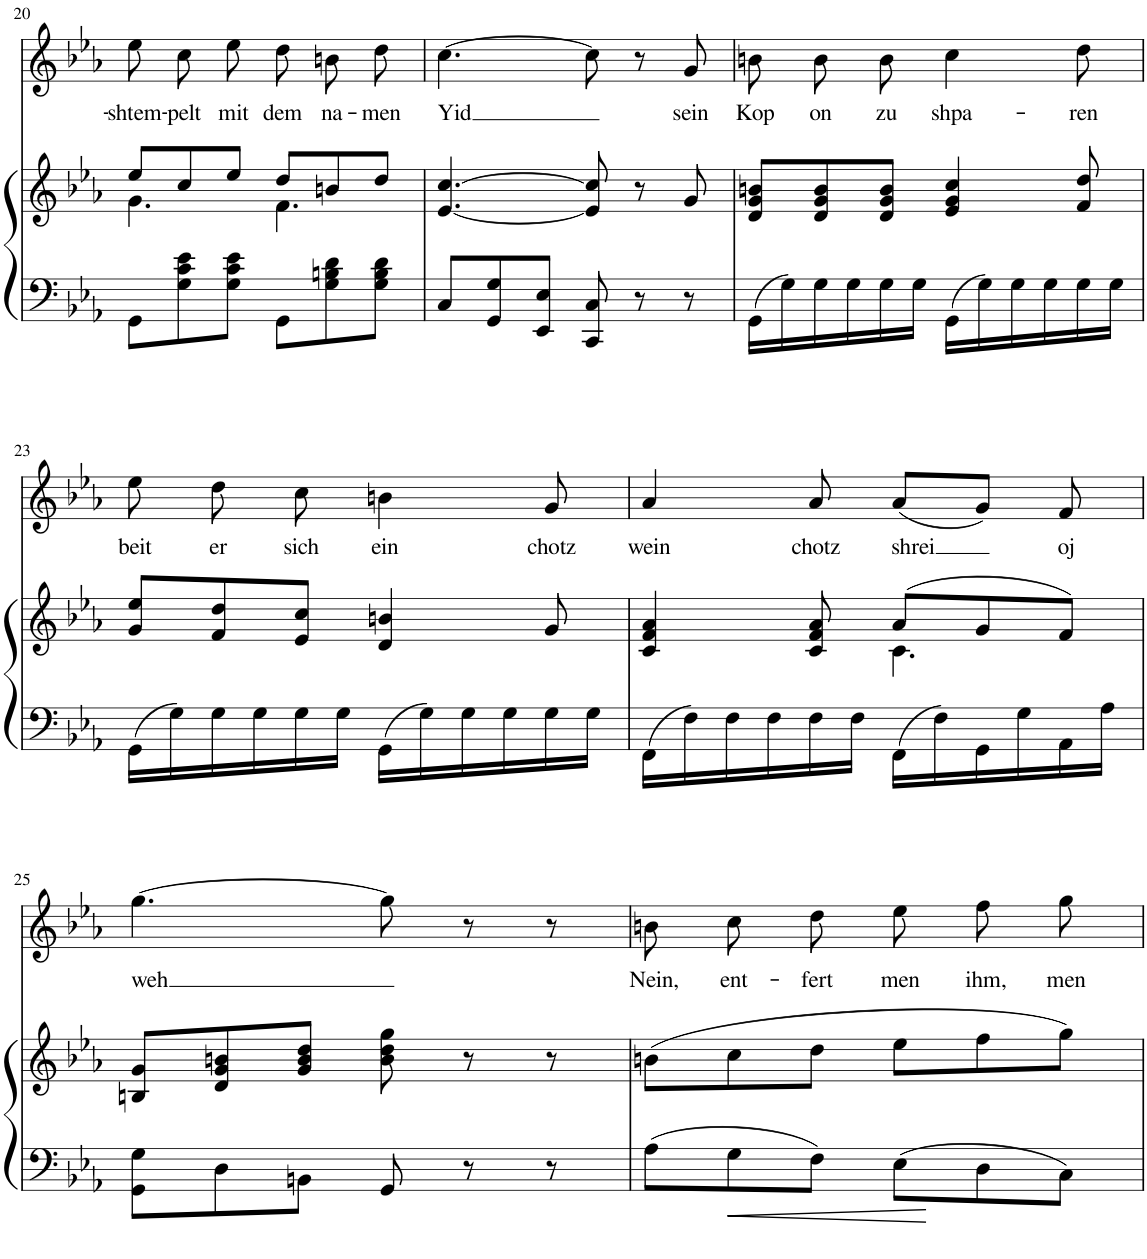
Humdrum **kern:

**kern	**kern	**kern	**text
*part2	*part2	*part1	*part1
*staff3	*staff2	*staff1	*staff1
*I"Klavier	*	*I"Klavier	*
!!LO:PB:g=z
*clefF4	*clefG2	*clefG2	*
*k[b-e-a-]	*k[b-e-a-]	*k[b-e-a-]	*
*M6/8	*M6/8	*M6/8	*
=20	=20	=20	=20
*	*^	*	*
!	!	!	!	!LO:LY:b
8GG\L	8ee-/L	4.g\	8ee-\	-shtem-
!	!	!	!	!LO:LY:b
8G\ 8c\ 8e-\	8cc/	.	8cc\	-pelt
!	!	!	!	!LO:LY:b
8G\ 8c\ 8e-\J	8ee-/J	.	8ee-\	mit
!	!	!	!	!LO:LY:b
8GG\L	8dd/L	4.f\	8dd\	dem
!	!	!	!	!LO:LY:b
8G\ 8Bn\ 8d\	8bn/	.	8bn\	na-
!	!	!	!	!LO:LY:b
8G\ 8B\ 8d\J	8dd/J	.	8dd\	-men
*	*v	*v	*	*
=21	=21	=21	=21
!	!	!	!LO:LY:b
8C/L	[4.e-/ [4.cc/	[4.cc\	Yid
8GG/ 8G/	.	.	.
8EE-/ 8E-/J	.	.	.
8CC/ 8C/	8e-/] 8cc/]	8cc\]	.
8r	8r	8r	.
!	!	!	!LO:LY:b
8r	8g/	8g/	sein
=22	=22	=22	=22
!	!	!	!LO:LY:b
16GG\LL	8d/ 8g/ 8bn/L	8bn\	Kop
16G\	.	.	.
!	!	!	!LO:LY:b
16G\	8d/ 8g/ 8b/	8b\	on
16G\	.	.	.
!	!	!	!LO:LY:b
16G\	8d/ 8g/ 8b/J	8b\	zu
16G\JJ	.	.	.
!	!	!	!LO:LY:b
16GG\LL	4e-/ 4g/ 4cc/	4cc\	shpa-
16G\	.	.	.
16G\	.	.	.
16G\	.	.	.
!	!	!	!LO:LY:b
16G\	8f/ 8dd/	8dd\	-ren
16G\JJ	.	.	.
!!LO:LB:g=z
=23	=23	=23	=23
!	!	!	!LO:LY:b
16GG\LL	8g/ 8ee-/L	8ee-\	beit
16G\	.	.	.
!	!	!	!LO:LY:b
16G\	8f/ 8dd/	8dd\	er
16G\	.	.	.
!	!	!	!LO:LY:b
16G\	8e-/ 8cc/J	8cc\	sich
16G\JJ	.	.	.
!	!	!	!LO:LY:b
16GG\LL	4d/ 4bn/	4bn\	ein
16G\	.	.	.
16G\	.	.	.
16G\	.	.	.
!	!	!	!LO:LY:b
16G\	8g/	8g/	chotz
16G\JJ	.	.	.
=24	=24	=24	=24
*	*^	*	*
!	!	!	!	!LO:LY:b
16FF\LL	4c/ 4f/ 4a-/	4.ryy	4a-/	wein
16F\	.	.	.	.
16F\	.	.	.	.
16F\	.	.	.	.
!	!	!	!	!LO:LY:b
16F\	8c/ 8f/ 8a-/	.	8a-/	chotz
16F\JJ	.	.	.	.
!	!	!	!	!LO:LY:b
16FF\LL	(8a-/L	4.c\	(8a-/L	-shrei
16F\	.	.	.	.
16GG\	8g/	.	8g/J)	.
16G\	.	.	.	.
!	!	!	!	!LO:LY:b
16AA-\	8f/J)	.	8f/	oj
16A-\JJ	.	.	.	.
*	*v	*v	*	*
!!LO:LB:g=z
=25	=25	=25	=25
!	!	!	!LO:LY:b
8GG\ 8G\L	8Bn/ 8g/L	[4.gg\	weh
8D\	8d/ 8g/ 8bn/	.	.
8BBn\J	8g/ 8b/ 8dd/J	.	.
8GG/	8b\ 8dd\ 8gg\	8gg\]	.
8r	8r	8r	.
8r	8r	8r	.
=26	=26	=26	=26
!	!	!	!LO:LY:b
8A-\L	(8bn\L	8bn\	Nein,
!	!	!	!LO:LY:b
8G\	8cc\	8cc\	ent-
!	!	!	!LO:LY:b
8F\J	8dd\J	8dd\	-fert
!	!	!	!LO:LY:b
8E-\L	8ee-\L	8ee-\	men
!	!	!	!LO:LY:b
8D\	8ff\	8ff\	ihm,
!	!	!	!LO:LY:b
8C\J	8gg\J)	8gg\	men
=	=	=	=
*-	*-	*-	*-
